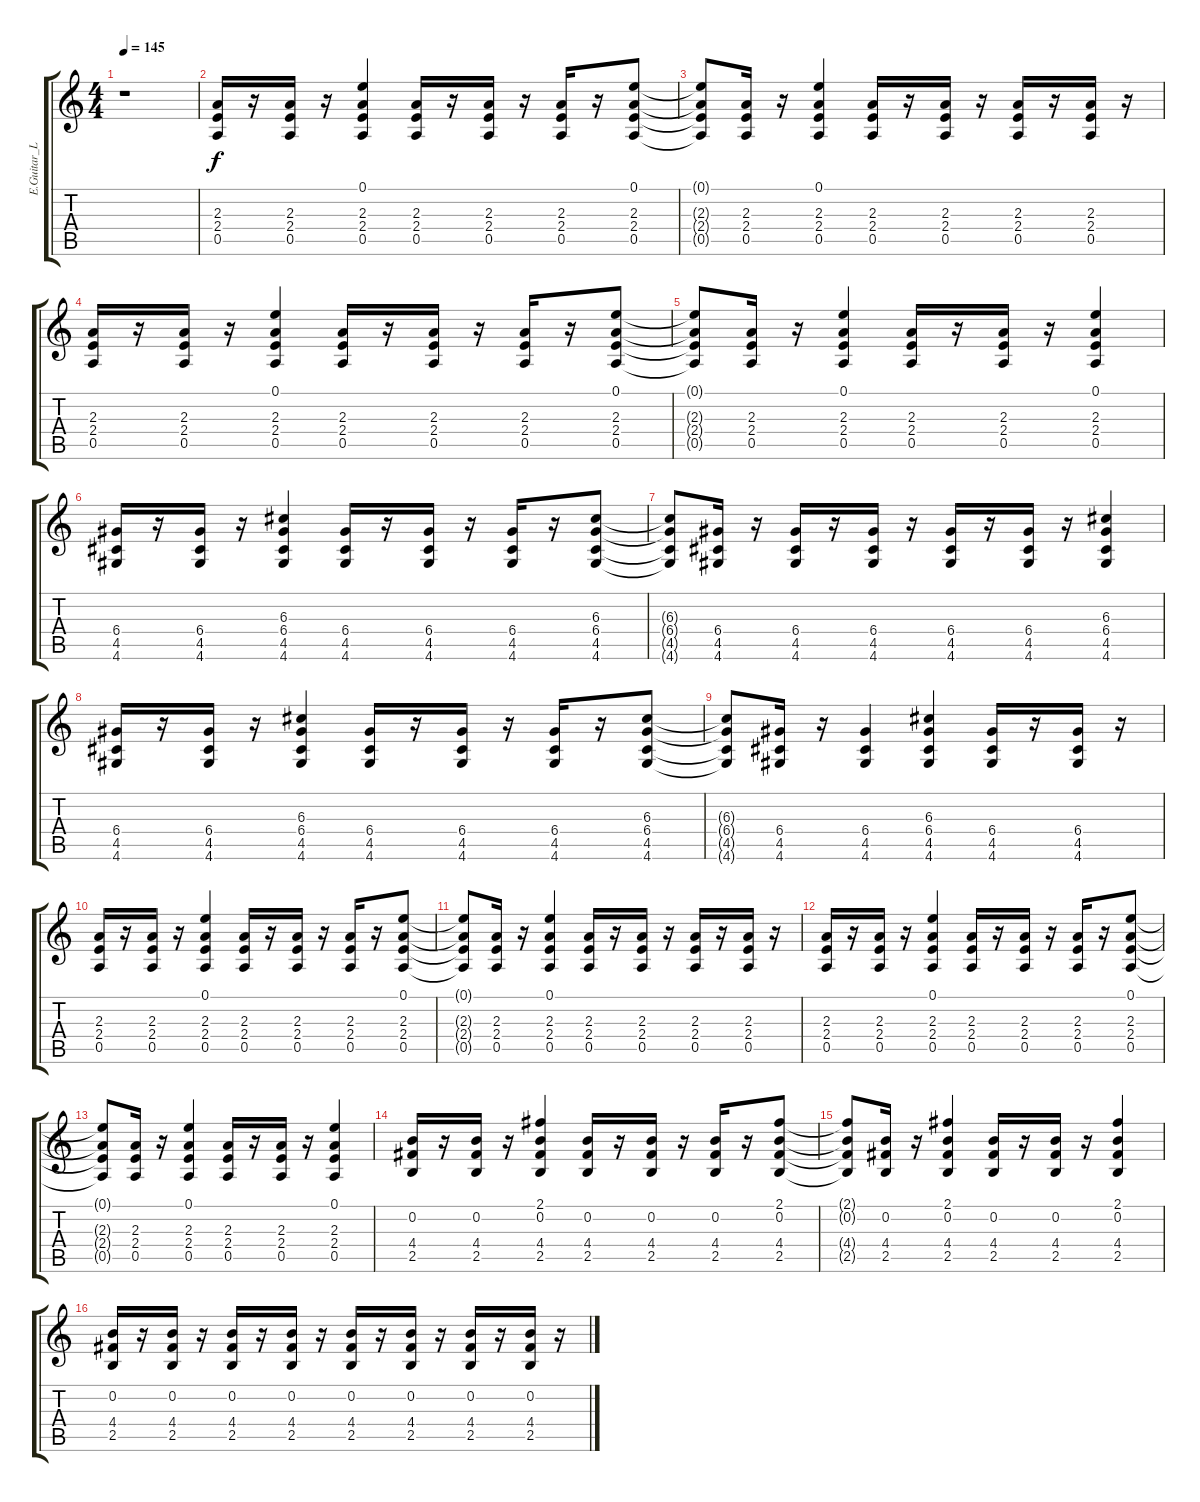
\track ("E.Guitar_L" "E.Guitar_L") {instrument overdrivenguitar}
\staff {score tabs}
\tuning (E4 B3 G3 D3 A2 E2) {hide}
\ts (4 4)
\tempo 145
\clef g2
\ks c
r.1{dy f} |
(2.3 2.4 0.5).16 r.16 (2.3 2.4 0.5).16 r.16 (0.1 2.3 2.4 0.5).4 (2.3 2.4 0.5).16 r.16 (2.3 2.4 0.5).16 r.16 (2.3 2.4 0.5).16 r.16 (0.1 2.3 2.4 0.5).8 |
(0.1{t} 2.3{t} 2.4{t} 0.5{t}).8 (2.3 2.4 0.5).16 r.16 (0.1 2.3 2.4 0.5).4 (2.3 2.4 0.5).16 r.16 (2.3 2.4 0.5).16 r.16 (2.3 2.4 0.5).16 r.16 (2.3 2.4 0.5).16 r.16 |
(2.3 2.4 0.5).16 r.16 (2.3 2.4 0.5).16 r.16 (0.1 2.3 2.4 0.5).4 (2.3 2.4 0.5).16 r.16 (2.3 2.4 0.5).16 r.16 (2.3 2.4 0.5).16 r.16 (0.1 2.3 2.4 0.5).8 |
(0.1{t} 2.3{t} 2.4{t} 0.5{t}).8 (2.3 2.4 0.5).16 r.16 (0.1 2.3 2.4 0.5).4 (2.3 2.4 0.5).16 r.16 (2.3 2.4 0.5).16 r.16 (0.1 2.3 2.4 0.5).4 |
(6.4 4.5 4.6).16 r.16 (6.4 4.5 4.6).16 r.16 (6.3 6.4 4.5 4.6).4 (6.4 4.5 4.6).16 r.16 (6.4 4.5 4.6).16 r.16 (6.4 4.5 4.6).16 r.16 (6.3 6.4 4.5 4.6).8 |
(6.3{t} 6.4{t} 4.5{t} 4.6{t}).8 (6.4 4.5 4.6).16 r.16 (6.4 4.5 4.6).16 r.16 (6.4 4.5 4.6).16 r.16 (6.4 4.5 4.6).16 r.16 (6.4 4.5 4.6).16 r.16 (6.3 6.4 4.5 4.6).4 |
(6.4 4.5 4.6).16 r.16 (6.4 4.5 4.6).16 r.16 (6.3 6.4 4.5 4.6).4 (6.4 4.5 4.6).16 r.16 (6.4 4.5 4.6).16 r.16 (6.4 4.5 4.6).16 r.16 (6.3 6.4 4.5 4.6).8 |
(6.3{t} 6.4{t} 4.5{t} 4.6{t}).8 (6.4 4.5 4.6).16 r.16 (6.4 4.5 4.6).4 (6.3 6.4 4.5 4.6).4 (6.4 4.5 4.6).16 r.16 (6.4 4.5 4.6).16 r.16 |
(2.3 2.4 0.5).16 r.16 (2.3 2.4 0.5).16 r.16 (0.1 2.3 2.4 0.5).4 (2.3 2.4 0.5).16 r.16 (2.3 2.4 0.5).16 r.16 (2.3 2.4 0.5).16 r.16 (0.1 2.3 2.4 0.5).8 |
(0.1{t} 2.3{t} 2.4{t} 0.5{t}).8 (2.3 2.4 0.5).16 r.16 (0.1 2.3 2.4 0.5).4 (2.3 2.4 0.5).16 r.16 (2.3 2.4 0.5).16 r.16 (2.3 2.4 0.5).16 r.16 (2.3 2.4 0.5).16 r.16 |
(2.3 2.4 0.5).16 r.16 (2.3 2.4 0.5).16 r.16 (0.1 2.3 2.4 0.5).4 (2.3 2.4 0.5).16 r.16 (2.3 2.4 0.5).16 r.16 (2.3 2.4 0.5).16 r.16 (0.1 2.3 2.4 0.5).8 |
(0.1{t} 2.3{t} 2.4{t} 0.5{t}).8 (2.3 2.4 0.5).16 r.16 (0.1 2.3 2.4 0.5).4 (2.3 2.4 0.5).16 r.16 (2.3 2.4 0.5).16 r.16 (0.1 2.3 2.4 0.5).4 |
(0.2 4.4 2.5).16 r.16 (0.2 4.4 2.5).16 r.16 (2.1 0.2 4.4 2.5).4 (0.2 4.4 2.5).16 r.16 (0.2 4.4 2.5).16 r.16 (0.2 4.4 2.5).16 r.16 (2.1 0.2 4.4 2.5).8 |
(2.1{t} 0.2{t} 4.4{t} 2.5{t}).8 (0.2 4.4 2.5).16 r.16 (2.1 0.2 4.4 2.5).4 (0.2 4.4 2.5).16 r.16 (0.2 4.4 2.5).16 r.16 (2.1 0.2 4.4 2.5).4 |
(0.2 4.4 2.5).16 r.16 (0.2 4.4 2.5).16 r.16 (0.2 4.4 2.5).16 r.16 (0.2 4.4 2.5).16 r.16 (0.2 4.4 2.5).16 r.16 (0.2 4.4 2.5).16 r.16 (0.2 4.4 2.5).16 r.16 (0.2 4.4 2.5).16 r.16
